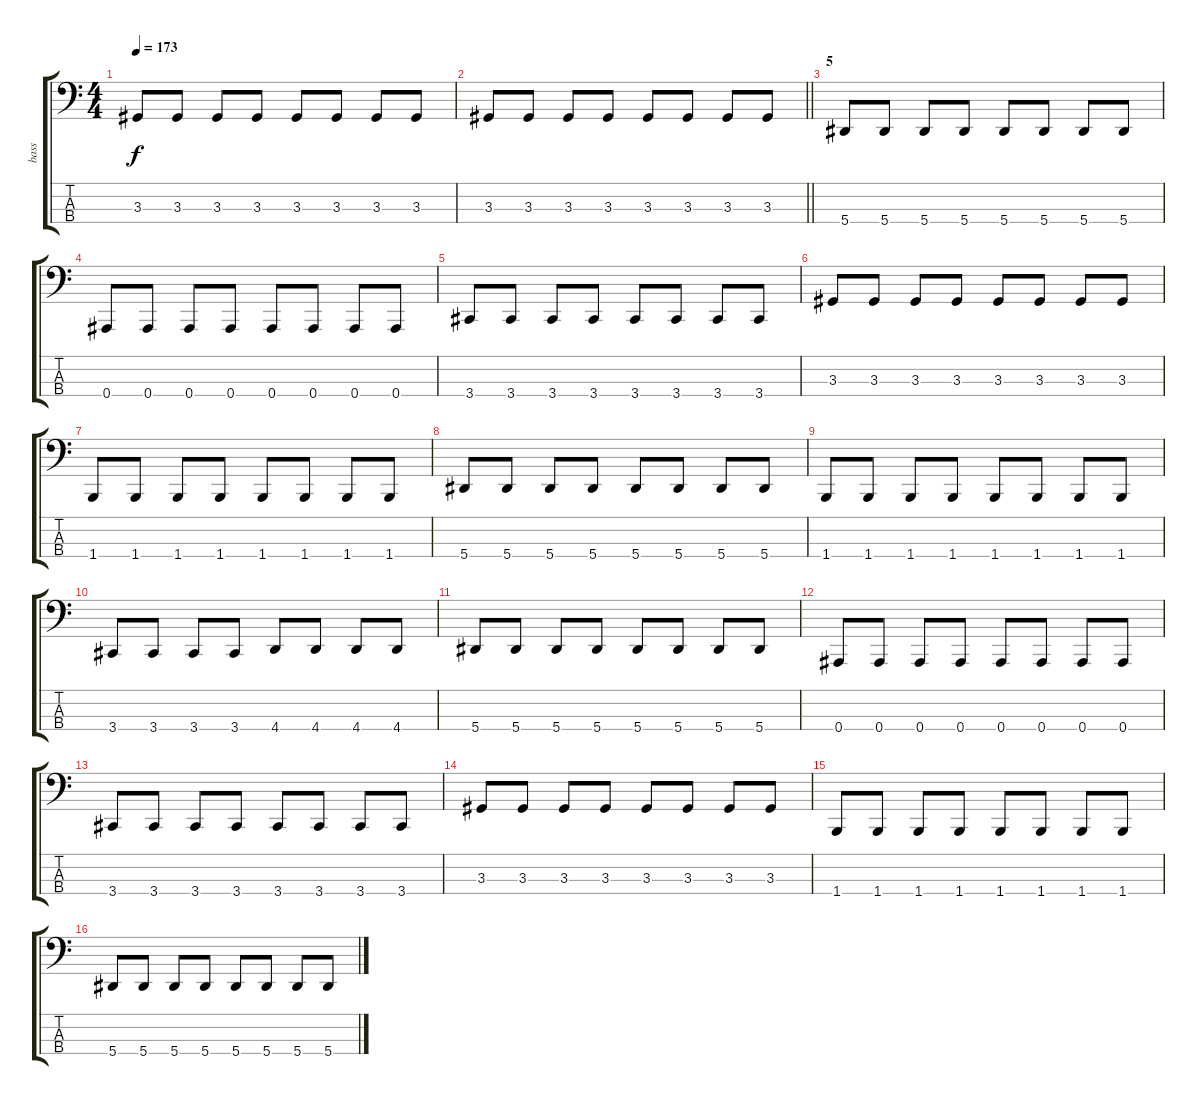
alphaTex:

\track ("bass" "bass") {instrument electricbasspick}
\staff {score tabs}
\tuning (Eb2 Bb1 F1 Bb0) {hide}
\ts (4 4)
\tempo 173
\clef f4
\ks c
3.3.8{dy f} 3.3.8 3.3.8 3.3.8 3.3.8 3.3.8 3.3.8 3.3.8 |
\barLineRight lightlight
3.3.8 3.3.8 3.3.8 3.3.8 3.3.8 3.3.8 3.3.8 3.3.8 |
\section ("" "5")
5.4.8 5.4.8 5.4.8 5.4.8 5.4.8 5.4.8 5.4.8 5.4.8 |
0.4.8 0.4.8 0.4.8 0.4.8 0.4.8 0.4.8 0.4.8 0.4.8 |
3.4.8 3.4.8 3.4.8 3.4.8 3.4.8 3.4.8 3.4.8 3.4.8 |
3.3.8 3.3.8 3.3.8 3.3.8 3.3.8 3.3.8 3.3.8 3.3.8 |
1.4.8 1.4.8 1.4.8 1.4.8 1.4.8 1.4.8 1.4.8 1.4.8 |
5.4.8 5.4.8 5.4.8 5.4.8 5.4.8 5.4.8 5.4.8 5.4.8 |
1.4.8 1.4.8 1.4.8 1.4.8 1.4.8 1.4.8 1.4.8 1.4.8 |
3.4.8 3.4.8 3.4.8 3.4.8 4.4.8 4.4.8 4.4.8 4.4.8 |
5.4.8 5.4.8 5.4.8 5.4.8 5.4.8 5.4.8 5.4.8 5.4.8 |
0.4.8 0.4.8 0.4.8 0.4.8 0.4.8 0.4.8 0.4.8 0.4.8 |
3.4.8 3.4.8 3.4.8 3.4.8 3.4.8 3.4.8 3.4.8 3.4.8 |
3.3.8 3.3.8 3.3.8 3.3.8 3.3.8 3.3.8 3.3.8 3.3.8 |
1.4.8 1.4.8 1.4.8 1.4.8 1.4.8 1.4.8 1.4.8 1.4.8 |
5.4.8 5.4.8 5.4.8 5.4.8 5.4.8 5.4.8 5.4.8 5.4.8
